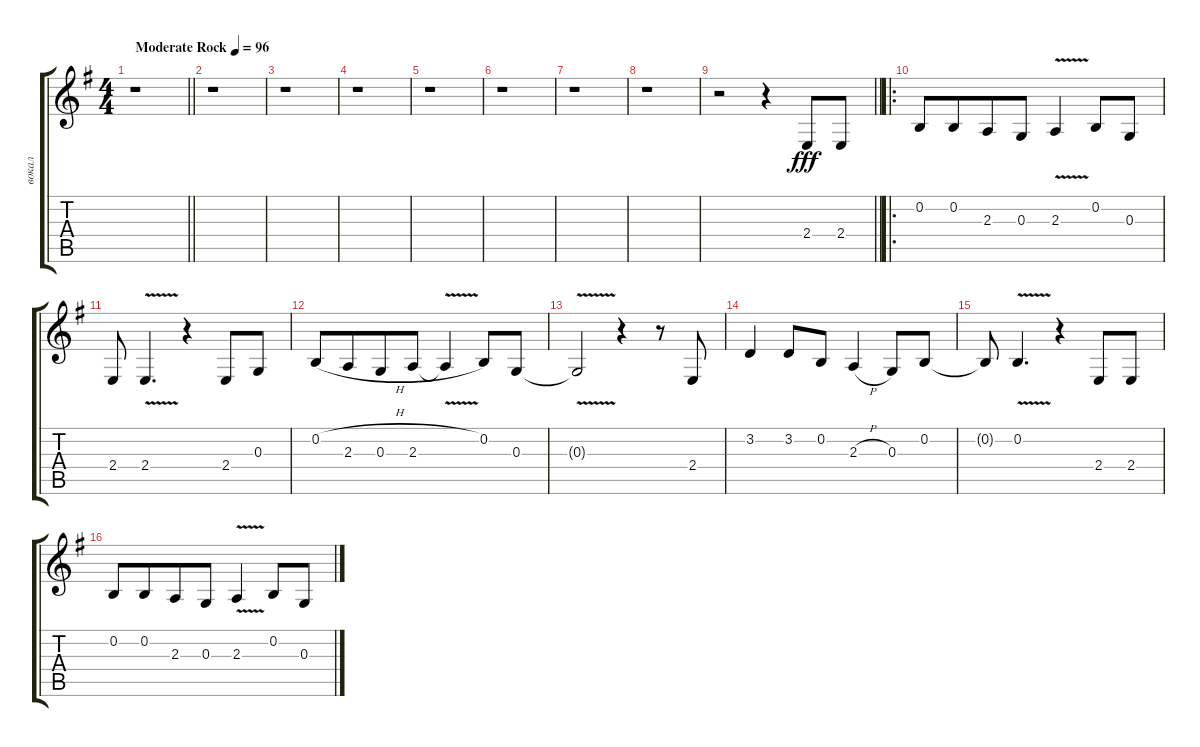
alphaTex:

\track ("вокал" "вокал") {instrument accordion}
\staff {score tabs}
\tuning (E4 B3 G3 D3 A2 E2) {hide}
\ts (4 4)
\tempo (96 "Moderate Rock")
\clef g2
\barLineRight lightlight
\ks eminor
r.1{dy fff instrument accordion} |
\section ("" "")
r.1 |
r.1 |
r.1 |
r.1 |
r.1 |
r.1 |
r.1 |
\barLineRight lightlight
r.2 r.4 2.4.8 2.4.8 |
\ro
\section ("" "")
0.2.8{beam merge} 0.2.8{beam merge} 2.3.8{beam merge} 0.3.8 2.3{v}.4 0.2.8 0.3.8 |
2.4.8 2.4{v}.4{d} r.4 2.4.8 0.3.8 |
0.2{h}.8 2.3.8{beam merge} 0.3.8 2.3.8 2.3{v t}.4 0.2.8 0.3.8 |
0.3{v t}.2 r.4 r.8 2.4.8 |
3.2.4 3.2.8 0.2.8 2.3{h}.4 0.3.8 0.2.8 |
0.2{t}.8 0.2{v}.4{d} r.4 2.4.8 2.4.8 |
0.2.8 0.2.8{beam merge} 2.3.8 0.3.8 2.3{v}.4 0.2.8 0.3.8
